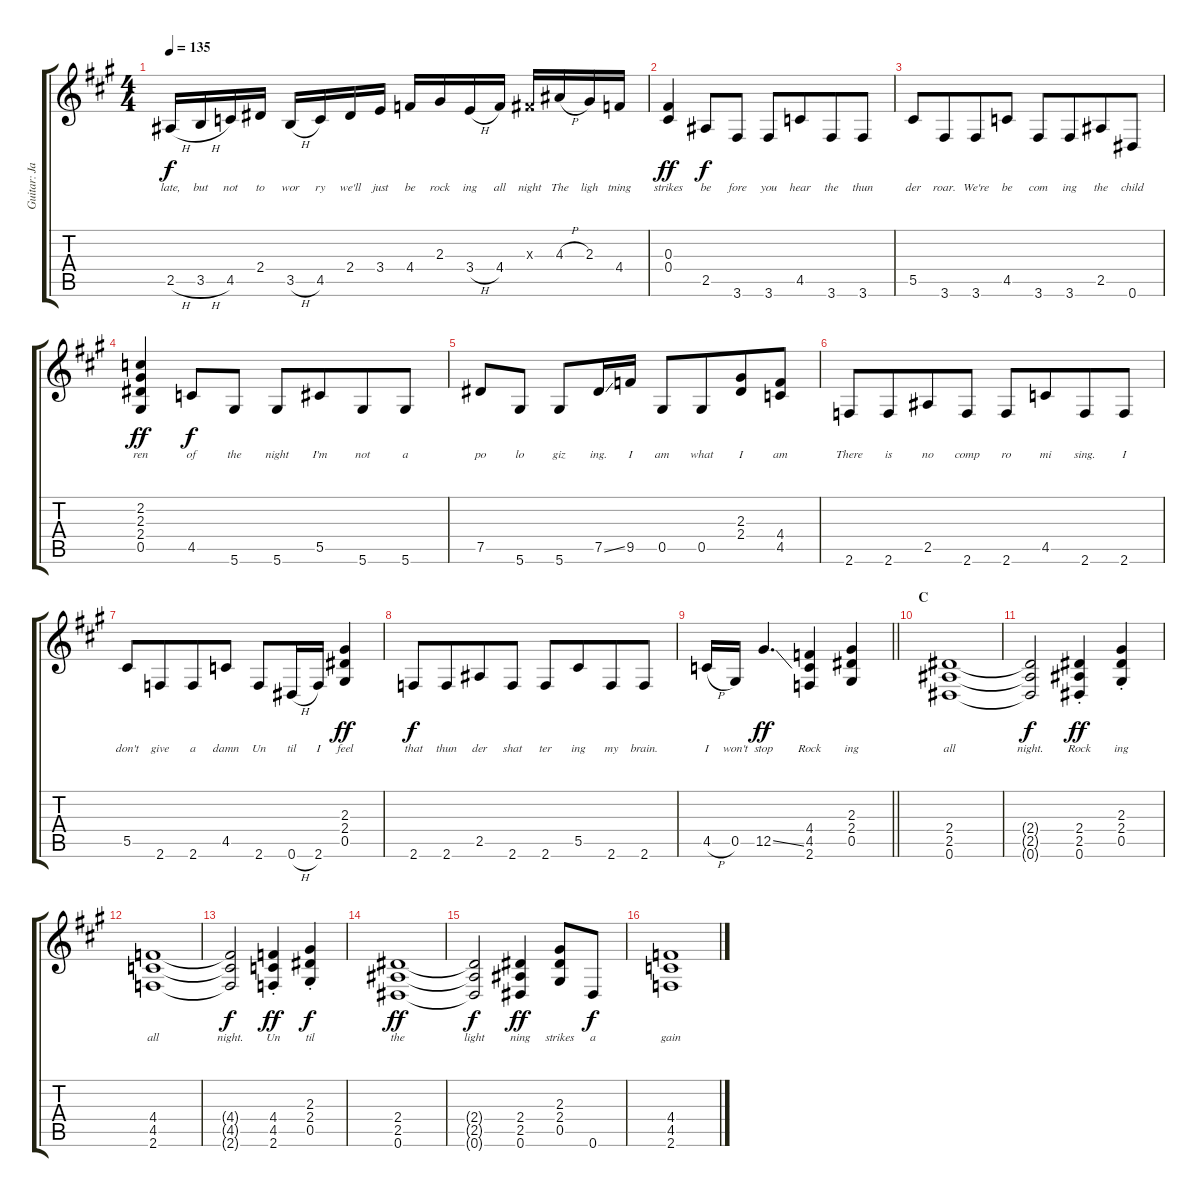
\track ("Guitar: Jake" "Guitar: Ja") {instrument overdrivenguitar}
\staff {score tabs}
\tuning (Eb4 Bb3 Gb3 Db3 Ab2 Eb2) {hide}
\ts (4 4)
\tempo 135
\clef g2
\ks a
2.5{h}.16{lyrics (0 "late,") lyrics (1 "") lyrics (2 "") lyrics (3 "") lyrics (4 "") dy f} 3.5{h}.16{lyrics (0 "but") lyrics (1 "") lyrics (2 "") lyrics (3 "") lyrics (4 "")} 4.5.16{lyrics (0 "not") lyrics (1 "") lyrics (2 "") lyrics (3 "") lyrics (4 "")} 2.4.16{lyrics (0 "to") lyrics (1 "") lyrics (2 "") lyrics (3 "") lyrics (4 "")} 3.5{h}.16{lyrics (0 "wor") lyrics (1 "") lyrics (2 "") lyrics (3 "") lyrics (4 "")} 4.5.16{lyrics (0 "ry") lyrics (1 "") lyrics (2 "") lyrics (3 "") lyrics (4 "")} 2.4.16{lyrics (0 "we'll") lyrics (1 "") lyrics (2 "") lyrics (3 "") lyrics (4 "")} 3.4.16{lyrics (0 "just") lyrics (1 "") lyrics (2 "") lyrics (3 "") lyrics (4 "")} 4.4.16{lyrics (0 "be") lyrics (1 "") lyrics (2 "") lyrics (3 "") lyrics (4 "")} 2.3.16{lyrics (0 "rock") lyrics (1 "") lyrics (2 "") lyrics (3 "") lyrics (4 "")} 3.4{h}.16{lyrics (0 "ing") lyrics (1 "") lyrics (2 "") lyrics (3 "") lyrics (4 "")} 4.4.16{lyrics (0 "all") lyrics (1 "") lyrics (2 "") lyrics (3 "") lyrics (4 "")} 0.3{x}.16{lyrics (0 "night") lyrics (1 "") lyrics (2 "") lyrics (3 "") lyrics (4 "")} 4.3{h}.16{lyrics (0 "The") lyrics (1 "") lyrics (2 "") lyrics (3 "") lyrics (4 "")} 2.3.16{lyrics (0 "ligh") lyrics (1 "") lyrics (2 "") lyrics (3 "") lyrics (4 "")} 4.4.16{lyrics (0 "tning") lyrics (1 "") lyrics (2 "") lyrics (3 "") lyrics (4 "")} |
(0.3 0.4).4{lyrics (0 "strikes") lyrics (1 "") lyrics (2 "") lyrics (3 "") lyrics (4 "") dy ff} 2.5.8{lyrics (0 "be") lyrics (1 "") lyrics (2 "") lyrics (3 "") lyrics (4 "") dy f} 3.6.8{lyrics (0 "fore") lyrics (1 "") lyrics (2 "") lyrics (3 "") lyrics (4 "")} 3.6.8{lyrics (0 "you") lyrics (1 "") lyrics (2 "") lyrics (3 "") lyrics (4 "")} 4.5.8{lyrics (0 "hear") lyrics (1 "") lyrics (2 "") lyrics (3 "") lyrics (4 "") beam merge} 3.6.8{lyrics (0 "the") lyrics (1 "") lyrics (2 "") lyrics (3 "") lyrics (4 "")} 3.6.8{lyrics (0 "thun") lyrics (1 "") lyrics (2 "") lyrics (3 "") lyrics (4 "")} |
5.5.8{lyrics (0 "der") lyrics (1 "") lyrics (2 "") lyrics (3 "") lyrics (4 "")} 3.6.8{lyrics (0 "roar.") lyrics (1 "") lyrics (2 "") lyrics (3 "") lyrics (4 "") beam merge} 3.6.8{lyrics (0 "We're") lyrics (1 "") lyrics (2 "") lyrics (3 "") lyrics (4 "")} 4.5.8{lyrics (0 "be") lyrics (1 "") lyrics (2 "") lyrics (3 "") lyrics (4 "")} 3.6.8{lyrics (0 "com") lyrics (1 "") lyrics (2 "") lyrics (3 "") lyrics (4 "")} 3.6.8{lyrics (0 "ing") lyrics (1 "") lyrics (2 "") lyrics (3 "") lyrics (4 "") beam merge} 2.5.8{lyrics (0 "the") lyrics (1 "") lyrics (2 "") lyrics (3 "") lyrics (4 "")} 0.6.8{lyrics (0 "child") lyrics (1 "") lyrics (2 "") lyrics (3 "") lyrics (4 "")} |
(2.2 2.3 2.4 0.5).4{lyrics (0 "ren") lyrics (1 "") lyrics (2 "") lyrics (3 "") lyrics (4 "") dy ff} 4.5.8{lyrics (0 "of") lyrics (1 "") lyrics (2 "") lyrics (3 "") lyrics (4 "") dy f} 5.6.8{lyrics (0 "the") lyrics (1 "") lyrics (2 "") lyrics (3 "") lyrics (4 "")} 5.6.8{lyrics (0 "night") lyrics (1 "") lyrics (2 "") lyrics (3 "") lyrics (4 "")} 5.5.8{lyrics (0 "I'm") lyrics (1 "") lyrics (2 "") lyrics (3 "") lyrics (4 "") beam merge} 5.6.8{lyrics (0 "not") lyrics (1 "") lyrics (2 "") lyrics (3 "") lyrics (4 "")} 5.6.8{lyrics (0 "a") lyrics (1 "") lyrics (2 "") lyrics (3 "") lyrics (4 "")} |
7.5.8{lyrics (0 "po") lyrics (1 "") lyrics (2 "") lyrics (3 "") lyrics (4 "")} 5.6.8{lyrics (0 "lo") lyrics (1 "") lyrics (2 "") lyrics (3 "") lyrics (4 "")} 5.6.8{lyrics (0 "giz") lyrics (1 "") lyrics (2 "") lyrics (3 "") lyrics (4 "")} 7.5{ss}.16{lyrics (0 "ing.") lyrics (1 "") lyrics (2 "") lyrics (3 "") lyrics (4 "")} 9.5.16{lyrics (0 "I") lyrics (1 "") lyrics (2 "") lyrics (3 "") lyrics (4 "")} 0.5.8{lyrics (0 "am") lyrics (1 "") lyrics (2 "") lyrics (3 "") lyrics (4 "")} 0.5.8{lyrics (0 "what") lyrics (1 "") lyrics (2 "") lyrics (3 "") lyrics (4 "") beam merge} (2.3 2.4).8{lyrics (0 "I") lyrics (1 "") lyrics (2 "") lyrics (3 "") lyrics (4 "")} (4.4 4.5).8{lyrics (0 "am") lyrics (1 "") lyrics (2 "") lyrics (3 "") lyrics (4 "")} |
2.6.8{lyrics (0 "There") lyrics (1 "") lyrics (2 "") lyrics (3 "") lyrics (4 "")} 2.6.8{lyrics (0 "is") lyrics (1 "") lyrics (2 "") lyrics (3 "") lyrics (4 "") beam merge} 2.5.8{lyrics (0 "no") lyrics (1 "") lyrics (2 "") lyrics (3 "") lyrics (4 "")} 2.6.8{lyrics (0 "comp") lyrics (1 "") lyrics (2 "") lyrics (3 "") lyrics (4 "")} 2.6.8{lyrics (0 "ro") lyrics (1 "") lyrics (2 "") lyrics (3 "") lyrics (4 "")} 4.5.8{lyrics (0 "mi") lyrics (1 "") lyrics (2 "") lyrics (3 "") lyrics (4 "") beam merge} 2.6.8{lyrics (0 "sing.") lyrics (1 "") lyrics (2 "") lyrics (3 "") lyrics (4 "")} 2.6.8{lyrics (0 "I") lyrics (1 "") lyrics (2 "") lyrics (3 "") lyrics (4 "")} |
5.5.8{lyrics (0 "don't") lyrics (1 "") lyrics (2 "") lyrics (3 "") lyrics (4 "")} 2.6.8{lyrics (0 "give") lyrics (1 "") lyrics (2 "") lyrics (3 "") lyrics (4 "") beam merge} 2.6.8{lyrics (0 "a") lyrics (1 "") lyrics (2 "") lyrics (3 "") lyrics (4 "")} 4.5.8{lyrics (0 "damn") lyrics (1 "") lyrics (2 "") lyrics (3 "") lyrics (4 "")} 2.6.8{lyrics (0 "Un") lyrics (1 "") lyrics (2 "") lyrics (3 "") lyrics (4 "")} 0.6{h}.16{lyrics (0 "til") lyrics (1 "") lyrics (2 "") lyrics (3 "") lyrics (4 "")} 2.6.16{lyrics (0 "I") lyrics (1 "") lyrics (2 "") lyrics (3 "") lyrics (4 "")} (2.3 2.4 0.5).4{lyrics (0 "feel") lyrics (1 "") lyrics (2 "") lyrics (3 "") lyrics (4 "") dy ff} |
2.6.8{lyrics (0 "that") lyrics (1 "") lyrics (2 "") lyrics (3 "") lyrics (4 "") dy f} 2.6.8{lyrics (0 "thun") lyrics (1 "") lyrics (2 "") lyrics (3 "") lyrics (4 "") beam merge} 2.5.8{lyrics (0 "der") lyrics (1 "") lyrics (2 "") lyrics (3 "") lyrics (4 "")} 2.6.8{lyrics (0 "shat") lyrics (1 "") lyrics (2 "") lyrics (3 "") lyrics (4 "")} 2.6.8{lyrics (0 "ter") lyrics (1 "") lyrics (2 "") lyrics (3 "") lyrics (4 "")} 5.5.8{lyrics (0 "ing") lyrics (1 "") lyrics (2 "") lyrics (3 "") lyrics (4 "") beam merge} 2.6.8{lyrics (0 "my") lyrics (1 "") lyrics (2 "") lyrics (3 "") lyrics (4 "")} 2.6.8{lyrics (0 "brain.") lyrics (1 "") lyrics (2 "") lyrics (3 "") lyrics (4 "")} |
\barLineRight lightlight
4.5{h}.16{lyrics (0 "I") lyrics (1 "") lyrics (2 "") lyrics (3 "") lyrics (4 "")} 0.5.16{lyrics (0 "won't") lyrics (1 "") lyrics (2 "") lyrics (3 "") lyrics (4 "")} 12.5{ss}.4{d lyrics (0 "stop") lyrics (1 "") lyrics (2 "") lyrics (3 "") lyrics (4 "") dy ff} (4.4 4.5 2.6).4{lyrics (0 "Rock") lyrics (1 "") lyrics (2 "") lyrics (3 "") lyrics (4 "")} (2.3 2.4 0.5).4{lyrics (0 "ing") lyrics (1 "") lyrics (2 "") lyrics (3 "") lyrics (4 "")} |
\section ("" "C")
(2.4 2.5 0.6).1{lyrics (0 "all") lyrics (1 "") lyrics (2 "") lyrics (3 "") lyrics (4 "")} |
(2.4{t} 2.5{t} 0.6{t}).2{lyrics (0 "night.") lyrics (1 "") lyrics (2 "") lyrics (3 "") lyrics (4 "") dy f} (2.4{st} 2.5{st} 0.6{st}).4{lyrics (0 "Rock") lyrics (1 "") lyrics (2 "") lyrics (3 "") lyrics (4 "") dy ff} (2.3{st} 2.4{st} 0.5{st}).4{lyrics (0 "ing") lyrics (1 "") lyrics (2 "") lyrics (3 "") lyrics (4 "")} |
(4.4 4.5 2.6).1{lyrics (0 "all") lyrics (1 "") lyrics (2 "") lyrics (3 "") lyrics (4 "")} |
(4.4{t} 4.5{t} 2.6{t}).2{lyrics (0 "night.") lyrics (1 "") lyrics (2 "") lyrics (3 "") lyrics (4 "") dy f} (4.4{st} 4.5{st} 2.6{st}).4{lyrics (0 "Un") lyrics (1 "") lyrics (2 "") lyrics (3 "") lyrics (4 "") dy ff} (2.3{st} 2.4{st} 0.5{st}).4{lyrics (0 "til") lyrics (1 "") lyrics (2 "") lyrics (3 "") lyrics (4 "") dy f} |
(2.4 2.5 0.6).1{lyrics (0 "the") lyrics (1 "") lyrics (2 "") lyrics (3 "") lyrics (4 "") dy ff} |
(2.4{t} 2.5{t} 0.6{t}).2{lyrics (0 "light") lyrics (1 "") lyrics (2 "") lyrics (3 "") lyrics (4 "") dy f} (2.4 2.5 0.6).4{lyrics (0 "ning") lyrics (1 "") lyrics (2 "") lyrics (3 "") lyrics (4 "") dy ff} (2.3 2.4 0.5).8{lyrics (0 "strikes") lyrics (1 "") lyrics (2 "") lyrics (3 "") lyrics (4 "")} 0.6.8{lyrics (0 "a") lyrics (1 "") lyrics (2 "") lyrics (3 "") lyrics (4 "") dy f} |
(4.4 4.5 2.6).1{lyrics (0 "gain") lyrics (1 "") lyrics (2 "") lyrics (3 "") lyrics (4 "")}
